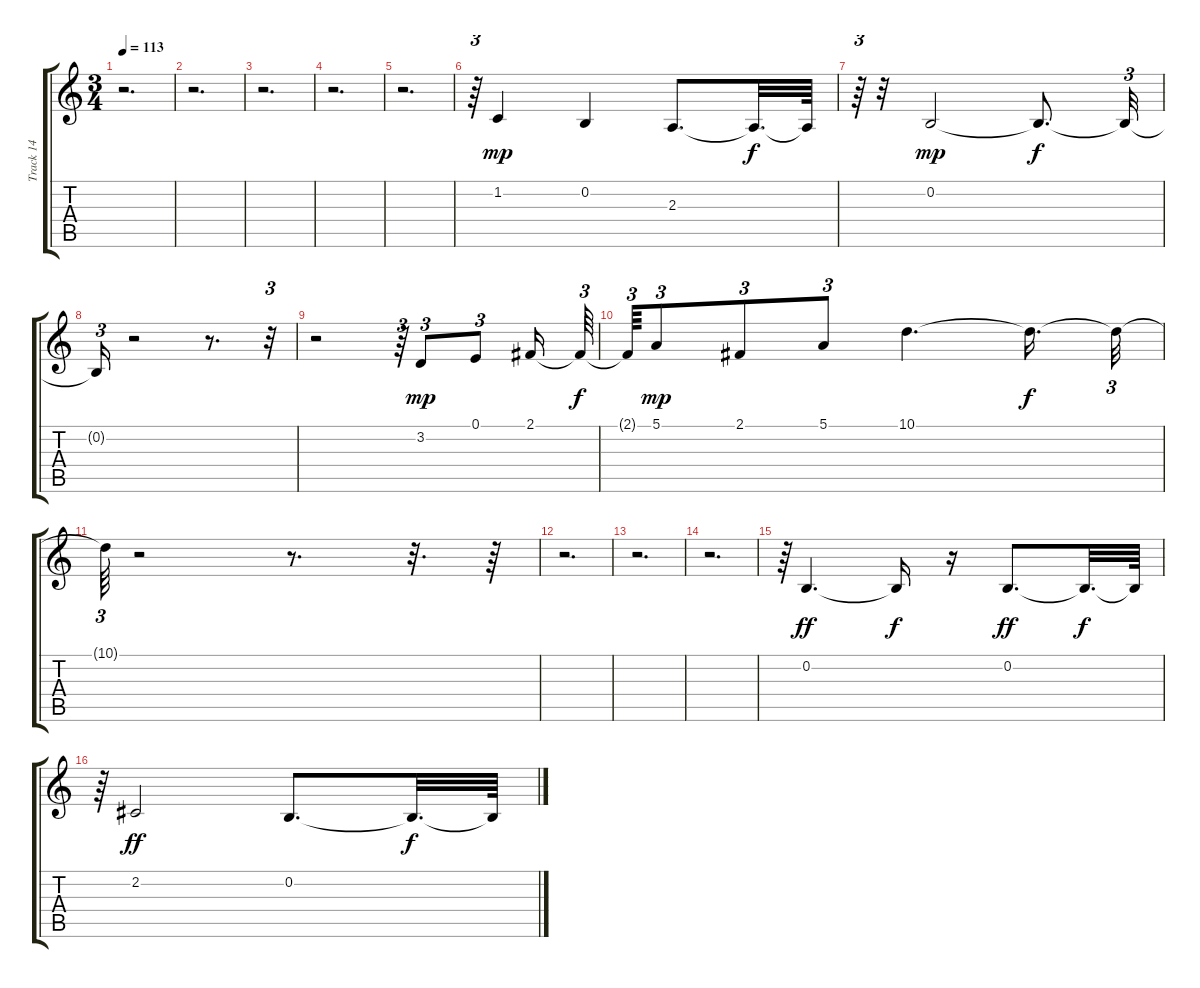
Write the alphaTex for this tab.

\track ("Track 14" "Track 14") {instrument synthbrass2}
\staff {score tabs}
\tuning (E4 B3 G3 D3 A2 E2) {hide}
\ts (3 4)
\tempo 113
\clef g2
\ks c
r.2{d dy f} |
r.2{d} |
r.2{d} |
r.2{d} |
r.2{d} |
r.64{tu (3 2)} 1.2.4{dy mp} 0.2.4 2.3.8{d} 2.3{t}.32{d dy f} 2.3{t}.64 |
r.64{tu (3 2)} r.32 0.2.2{dy mp} 0.2{t}.8{d dy f} 0.2{t}.32{tu (3 2)} |
0.2{t}.16{tu (3 2)} r.2 r.8{d} r.32{tu (3 2)} |
r.2 r.64{tu (3 2)} 3.2.8{tu (3 2) dy mp} 0.1.8{tu (3 2)} 2.1.16 2.1{t}.64{tu (3 2) dy f} |
2.1{t}.64{tu (3 2)} 5.1.8{tu (3 2) dy mp} 2.1.8{tu (3 2)} 5.1.8{tu (3 2)} 10.1.4{d} 10.1{t}.16{d dy f} 10.1{t}.32{tu (3 2)} |
10.1{t}.64{tu (3 2)} r.2 r.8{d} r.32{d} r.64 |
r.2{d} |
r.2{d} |
r.2{d} |
r.64{tu (3 2)} 0.2.4{d dy ff} 0.2{t}.16{dy f} r.16 0.2.8{d dy ff} 0.2{t}.32{d dy f} 0.2{t}.64 |
r.64{tu (3 2)} 2.2.2{dy ff} 0.2.8{d} 0.2{t}.32{d dy f} 0.2{t}.64
